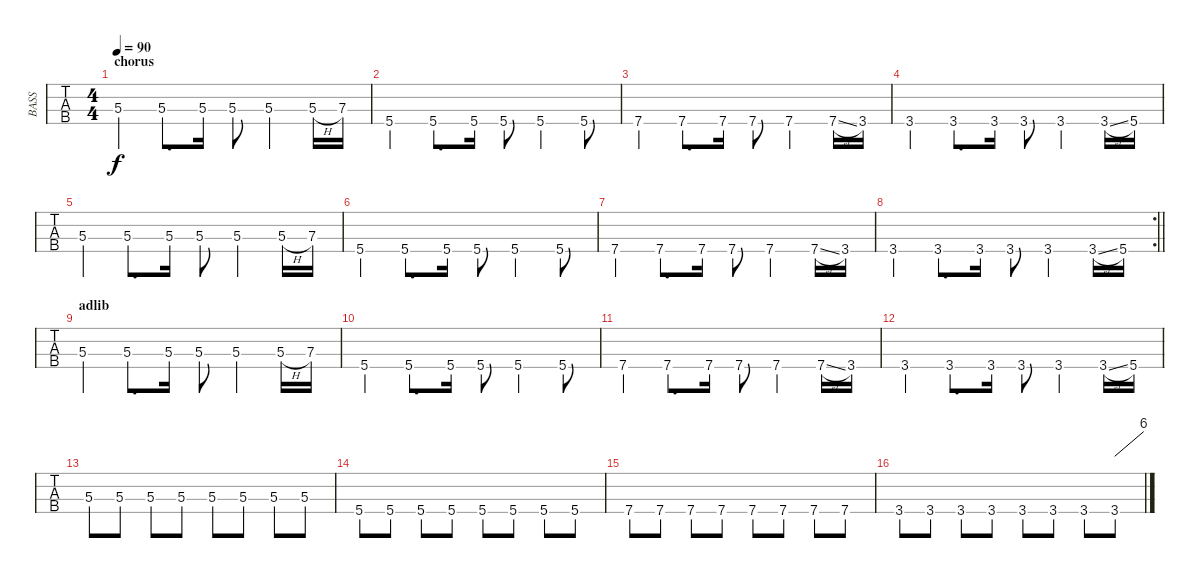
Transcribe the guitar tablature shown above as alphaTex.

\track ("BASS" "BASS") {instrument acousticguitarnylon}
\staff {tabs}
\tuning (G2 D2 A1 E1) {hide}
\ts (4 4)
\section ("" "chorus")
\tempo 90
\clef f4
\ks c
5.3.4{dy f} 5.3.8{d} 5.3.16 5.3{st}.8 5.3.4 5.3{h}.16 7.3.16 |
5.4.4 5.4.8{d} 5.4.16 5.4{st}.8 5.4.4 5.4.8 |
7.4.4 7.4.8{d} 7.4.16 7.4{st}.8 7.4.4 7.4{sl}.16 3.4.16 |
3.4.4 3.4.8{d} 3.4.16 3.4{st}.8 3.4.4 3.4{sl}.16 5.4.16 |
5.3.4 5.3.8{d} 5.3.16 5.3{st}.8 5.3.4 5.3{h}.16 7.3.16 |
5.4.4 5.4.8{d} 5.4.16 5.4{st}.8 5.4.4 5.4.8 |
7.4.4 7.4.8{d} 7.4.16 7.4{st}.8 7.4.4 7.4{sl}.16 3.4.16 |
\rc 2
\barLineRight lightlight
3.4.4 3.4.8{d} 3.4.16 3.4{st}.8 3.4.4 3.4{sl}.16 5.4.16 |
\section ("" "adlib")
5.3.4 5.3.8{d} 5.3.16 5.3{st}.8 5.3.4 5.3{h}.16 7.3.16 |
5.4.4 5.4.8{d} 5.4.16 5.4{st}.8 5.4.4 5.4.8 |
7.4.4 7.4.8{d} 7.4.16 7.4{st}.8 7.4.4 7.4{sl}.16 3.4.16 |
3.4.4 3.4.8{d} 3.4.16 3.4{st}.8 3.4.4 3.4{sl}.16 5.4.16 |
5.3.8 5.3.8 5.3.8 5.3.8 5.3.8 5.3.8 5.3.8 5.3.8 |
5.4.8 5.4.8 5.4.8 5.4.8 5.4.8 5.4.8 5.4.8 5.4.8 |
7.4.8 7.4.8 7.4.8 7.4.8 7.4.8 7.4.8 7.4.8 7.4.8 |
3.4.8 3.4.8 3.4.8 3.4.8 3.4.8 3.4.8 3.4.8 3.4.8{tbe (dive default 0 0 60 24)}
